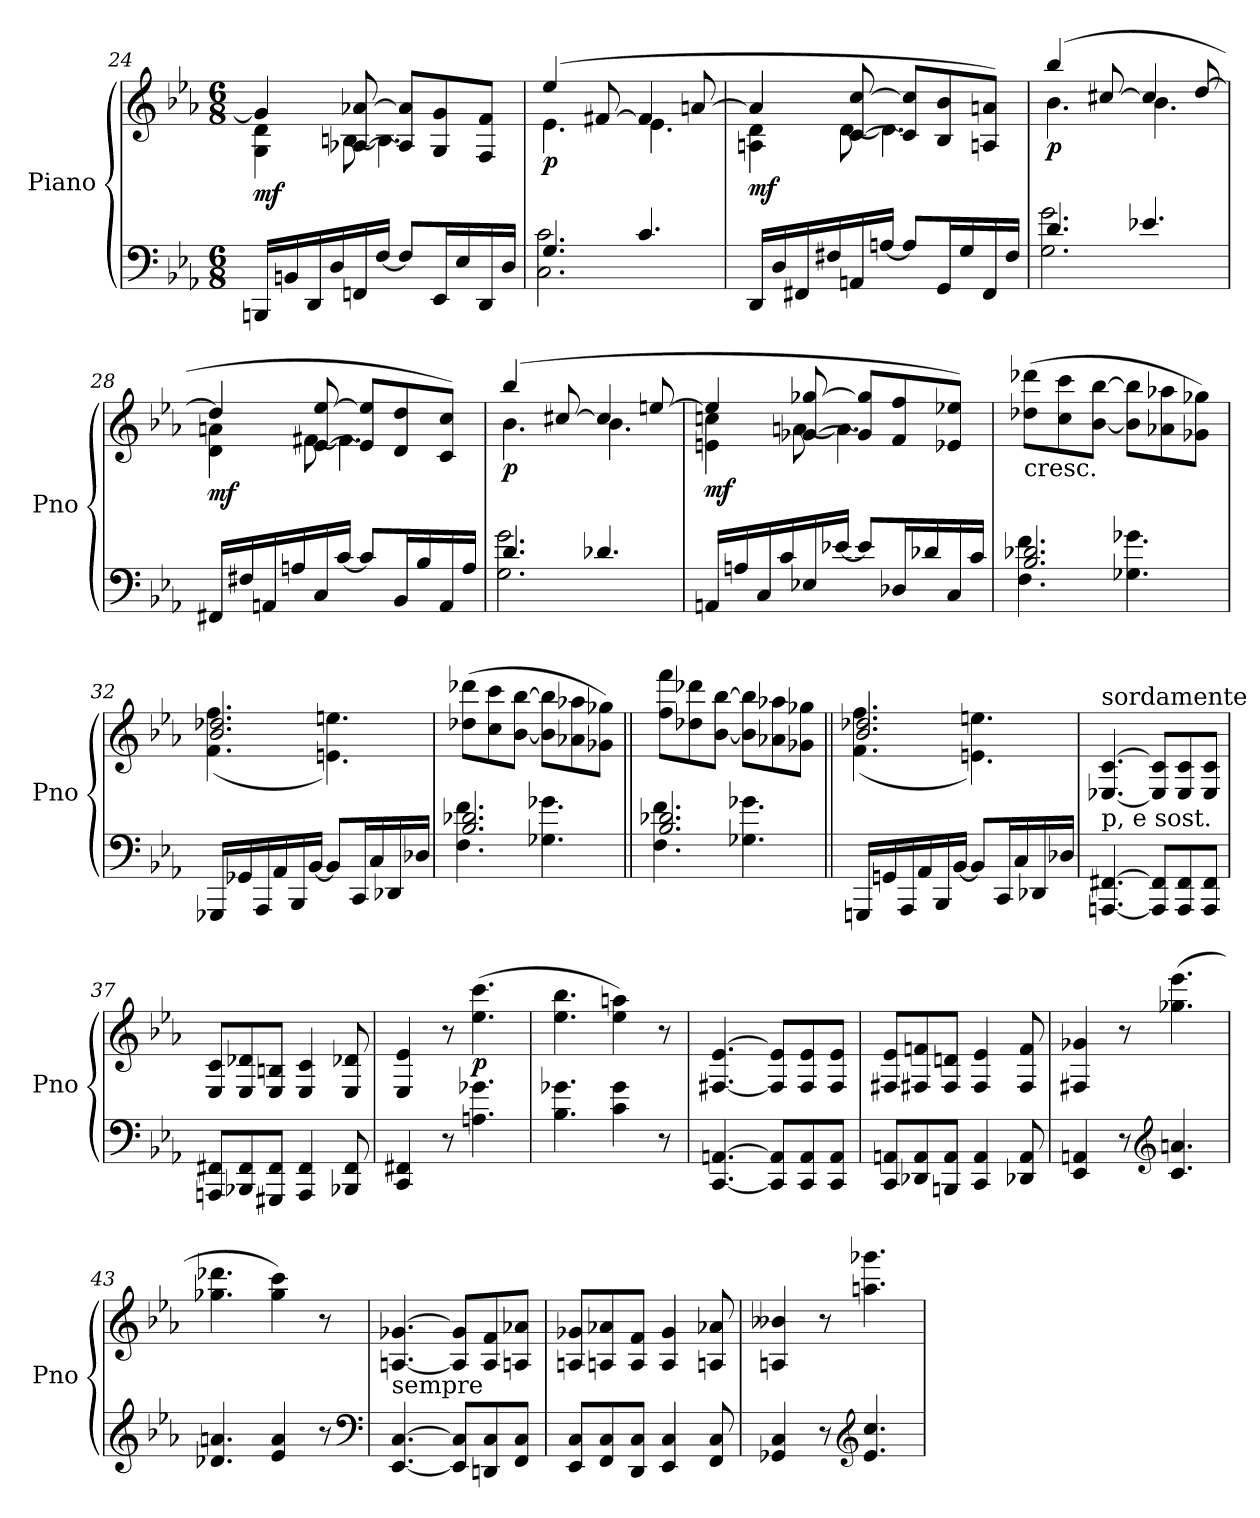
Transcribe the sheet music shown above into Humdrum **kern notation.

**kern	**kern	**dynam
*part1	*part1	*part1
*staff2	*staff1	*staff1/2
*I"Piano	*	*
*I'Pno	*	*
*clefF4	*clefG2	*
*k[b-e-a-]	*k[b-e-a-]	*
*E-:	*E-:	*
*M6/8	*M6/8	*
=24	=24	=24
*	*^	*
!	!	!	!LO:DY:b
16BBBn/LL	4g/]	4G\ 4d\	mf
16BBn/	.	.	.
16DD/	.	.	.
16D/	.	.	.
16FFn/	[8A-X/ [8a-X/	[8Bn\	.
[16F/JJ	.	.	.
8F/L]	8A-/] 8a-/]L	4.B\]	.
16EE-/L	8G/ 8g/	.	.
16E-/	.	.	.
16DD/	8F/ 8f/J	.	.
16D/JJ	.	.	.
!!LO:PB:g=z	!!
=25	=25	=25	=25
*^	*	*	*
!	!	!	!	!LO:DY:b
4.G/	2.C\ 2.c\	(4ee-/	4.e-\	p
.	.	[8f#X/	.	.
4.c/	.	4f#/]	4.e-\	.
.	.	[8an/	.	.
*v	*v	*	*	*
=26	=26	=26	=26
!	!	!	!LO:DY:b
16DD/LL	4a/]	4An\ 4d\	mf
16D/	.	.	.
16FF#X/	.	.	.
16F#X/	.	.	.
16AAn/	[8c/ [8cc/	[8d\	.
[16An/JJ	.	.	.
8A/L]	8c/] 8cc/]L	4.d\]	.
16GG/L	8B-/ 8b-/	.	.
16G/	.	.	.
16FF#/	8An/ 8an/J)	.	.
16F#/JJ	.	.	.
=27	=27	=27	=27
*^	*	*	*
!	!	!	!	!LO:DY:b
4.d/	2.G\ 2.g\	(4bb-/	4.b-\	p
.	.	[8cc#X/	.	.
4.e-X/	.	4cc#/]	4.b-\	.
.	.	[8dd/	.	.
*v	*v	*	*	*
=28	=28	=28	=28
!	!	!	!LO:DY:b
16FF#X/LL	4dd/]	4d\ 4an\	mf
16F#X/	.	.	.
16AAn/	.	.	.
16An/	.	.	.
16C/	[8e-/ [8ee-/	[8f#X\	.
[16c/JJ	.	.	.
8c/L]	8e-/] 8ee-/]L	4.f#\]	.
16BB-/L	8d/ 8dd/	.	.
16B-/	.	.	.
16AA/	8c/ 8cc/J)	.	.
16A/JJ	.	.	.
=29	=29	=29	=29
*^	*	*	*
!	!	!	!	!LO:DY:b
4.d/	2.G\ 2.g\	(4bb-/	4.b-\	p
.	.	[8cc#X/	.	.
4.d-X/	.	4cc#/]	4.b-\	.
.	.	[8een/	.	.
*v	*v	*	*	*
!!LO:LB:g=z	!!
=30	=30	=30	=30
!	!	!	!LO:DY:b
16AAn/LL	4ee/]	4en\ 4ccn\	mf
16An/	.	.	.
16C/	.	.	.
16c/	.	.	.
16E-X/	[8g-X/ [8gg-X/	[8an\	.
[16e-X/JJ	.	.	.
8e-/L]	8g-/] 8gg-/]L	4.a\]	.
16D-X/L	8f/ 8ff/	.	.
16d-X/	.	.	.
16C/	8e-X/ 8ee-X/J)	.	.
16c/JJ	.	.	.
*	*v	*v	*
=31	=31	=31
*^	*	*
!	!	!LO:TX:b:t=cresc.	!
2.B-/ 2.d-X/	4.F\ 4.f\	(8dd-X\ 8ddd-X\L	.
.	.	8cc\ 8ccc\	.
.	.	[8b-\ [8bb-\J	.
.	4.G-X\ 4.g-X\	8b-\] 8bb-\]L	.
.	.	8a-X\ 8aa-X\	.
.	.	8g-X\ 8gg-X\J)	.
*v	*v	*	*
=32	=32	=32
*	*^	*
16GGG-X/LL	2.b-/ 2.dd-X/	(4.f\ 4.ff\	.
16GG-X/	.	.	.
16AAA-/	.	.	.
16AA-/	.	.	.
16BBB-/	.	.	.
[16BB-/JJ	.	.	.
8BB-/L]	.	4.en\ 4.een\)	.
16CC/L	.	.	.
16C/	.	.	.
16DD-X/	.	.	.
16D-X/JJ	.	.	.
*	*v	*v	*
=33	=33	=33
*^	*	*
2.B-/ 2.d-X/	4.F\ 4.f\	(8dd-X\ 8ddd-X\L	.
.	.	8cc\ 8ccc\	.
.	.	[8b-\ [8bb-\J	.
.	4.G-X\ 4.g-X\	8b-\] 8bb-\]L	.
.	.	8a-X\ 8aa-X\	.
.	.	8g-X\ 8gg-X\J)	.
!!LO:LB:g=z
=34||	=34||	=34||	=34||
2.B-/ 2.d-X/	4.F\ 4.f\	8ff\ 8fff\L	.
.	.	8dd-X\ 8ddd-X\	.
.	.	[8b-\ [8bb-\J	.
.	4.G-X\ 4.g-X\	8b-\] 8bb-\]L	.
.	.	8a-X\ 8aa-X\	.
.	.	8g-X\ 8gg-X\J	.
*v	*v	*	*
=35||	=35||	=35||
*	*^	*
16GGGn/LL	2.b-/ 2.dd-X/	(4.f\ 4.ff\	.
16GGn/	.	.	.
16AAA-/	.	.	.
16AA-/	.	.	.
16BBB-/	.	.	.
[16BB-/JJ	.	.	.
8BB-/L]	.	4.en\ 4.een\)	.
16CC/L	.	.	.
16C/	.	.	.
16DD-X/	.	.	.
16D-X/JJ	.	.	.
*	*v	*v	*
=36	=36	=36
!	!LO:TX:a:t=sordamente	!
!	!LO:TX:b:t=p, e sost.	!
[4.AAAn/ [4.FF#X/	[4.E-X/ [4.c/	.
8AAA/] 8FF#/]L	8E-/] 8c/]L	.
8AAA/ 8FF#/	8E-/ 8c/	.
8AAA/ 8FF#/J	8E-/ 8c/J	.
=37	=37	=37
8AAAn/ 8FF#X/L	8E-/ 8c/L	.
8BBB-X/ 8FF#/	8E-/ 8d-X/	.
8GGG#X/ 8FF#/J	8E-/ 8Bn/J	.
4AAA/ 4FF#/	4E-/ 4c/	.
8BBB-X/ 8FF#/	8E-/ 8d-X/	.
=38	=38	=38
4CC/ 4FF#X/	4E-/ 4e-/	.
8r	8r	.
!	!	!LO:DY:b
4.An\ 4.g-X\	(4.ee-\ 4.ccc\	p
=39	=39	=39
4.B-\ 4.g-X\	4.ee-\ 4.bb-\	.
4c\ 4g-\	4ee-\ 4aan\)	.
8r	8r	.
!!LO:LB:g=z
=40	=40	=40
[4.CC/ [4.AAn/	[4.F#X/ [4.e-/	.
8CC/] 8AA/]L	8F#/] 8e-/]L	.
8CC/ 8AA/	8F#/ 8e-/	.
8CC/ 8AA/J	8F#/ 8e-/J	.
=41	=41	=41
8CC/ 8AAn/L	8F#X/ 8e-/L	.
8DD-X/ 8AA/	8F#X/ 8fn/	.
8BBBn/ 8AA/J	8F#/ 8dn/J	.
4CC/ 4AA/	4F#/ 4e-/	.
8DD-X/ 8AA/	8F#/ 8f/	.
=42	=42	=42
4EE-/ 4AAn/	4F#X/ 4g-X/	.
8r	8r	.
*clefG2	*	*
4.c/ 4.an/	(4.gg-X\ 4.eee-\	.
=43	=43	=43
4.d-X/ 4.an/	4.gg-X\ 4.ddd-X\	.
4e-/ 4a/	4gg-\ 4ccc\)	.
8r	8r	.
*clefF4	*	*
=44	=44	=44
!LO:TX:a:t=sempre	!	!
[4.EE-/ [4.C/	[4.An/ [4.g-X/	.
8EE-/] 8C/]L	8A/] 8g-/]L	.
8DDn/ 8C/	8A/ 8f/	.
8FF/ 8C/J	8An/ 8a-X/J	.
=45	=45	=45
8EE-/ 8C/L	8An/ 8g-X/L	.
8FF/ 8C/	8An/ 8a-X/	.
8DD/ 8C/J	8A/ 8f/J	.
4EE-/ 4C/	4A/ 4g-/	.
8FF/ 8C/	8An/ 8a-X/	.
=46	=46	=46
4GG-X/ 4C/	4An/ 4b--X/	.
8r	8r	.
*clefG2	*	*
4.e-/ 4.cc/	4.aan\ 4.ggg-X\	.
=	=	=
*-	*-	*-
